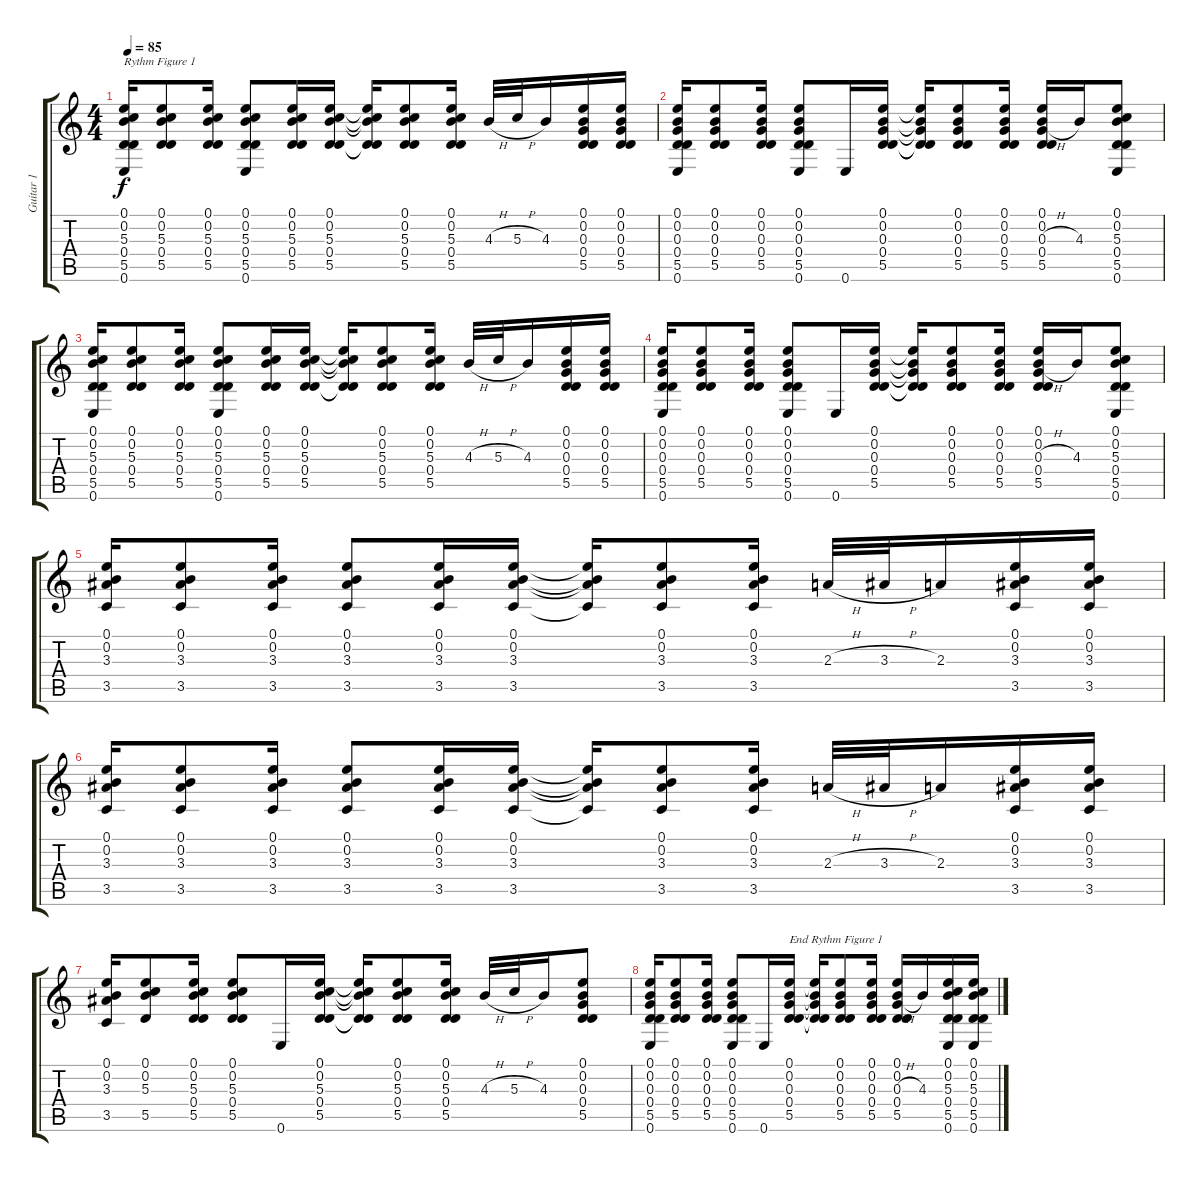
\track ("Guitar 1" "Guitar 1") {instrument electricguitarclean}
\staff {score tabs}
\tuning (E4 B3 G3 D3 A2 E2) {hide}
\ts (4 4)
\tempo 85
\clef g2
\ks c
(0.1 0.2 5.3 0.4 5.5 0.6).16{txt "Rythm Figure 1" dy f instrument electricguitarclean} (0.1 0.2 5.3 0.4 5.5).8 (0.1 0.2 5.3 0.4 5.5).16 (0.1 0.2 5.3 0.4 5.5 0.6).8 (0.1 0.2 5.3 0.4 5.5).16 (0.1 0.2 5.3 0.4 5.5).16 (0.1{t} 0.2{t} 5.3{t} 0.4{t} 5.5{t}).16 (0.1 0.2 5.3 0.4 5.5).8 (0.1 0.2 5.3 0.4 5.5).16 4.3{h}.32 5.3{h}.32 4.3.16 (0.1 0.2 0.3 0.4 5.5).16 (0.1 0.2 0.3 0.4 5.5).16 |
(0.1 0.2 0.3 0.4 5.5 0.6).16 (0.1 0.2 0.3 0.4 5.5).8 (0.1 0.2 0.3 0.4 5.5).16 (0.1 0.2 0.3 0.4 5.5 0.6).8 0.6.16 (0.1 0.2 0.3 0.4 5.5).16 (0.1{t} 0.2{t} 0.3{t} 0.4{t} 5.5{t}).16 (0.1 0.2 0.3 0.4 5.5).8 (0.1 0.2 0.3 0.4 5.5).16 (0.1 0.2 0.3{h} 0.4 5.5).16 4.3.16 (0.1 0.2 5.3 0.4 5.5 0.6).8 |
(0.1 0.2 5.3 0.4 5.5 0.6).16 (0.1 0.2 5.3 0.4 5.5).8 (0.1 0.2 5.3 0.4 5.5).16 (0.1 0.2 5.3 0.4 5.5 0.6).8 (0.1 0.2 5.3 0.4 5.5).16 (0.1 0.2 5.3 0.4 5.5).16 (0.1{t} 0.2{t} 5.3{t} 0.4{t} 5.5{t}).16 (0.1 0.2 5.3 0.4 5.5).8 (0.1 0.2 5.3 0.4 5.5).16 4.3{h}.32 5.3{h}.32 4.3.16 (0.1 0.2 0.3 0.4 5.5).16 (0.1 0.2 0.3 0.4 5.5).16 |
(0.1 0.2 0.3 0.4 5.5 0.6).16 (0.1 0.2 0.3 0.4 5.5).8 (0.1 0.2 0.3 0.4 5.5).16 (0.1 0.2 0.3 0.4 5.5 0.6).8 0.6.16 (0.1 0.2 0.3 0.4 5.5).16 (0.1{t} 0.2{t} 0.3{t} 0.4{t} 5.5{t}).16 (0.1 0.2 0.3 0.4 5.5).8 (0.1 0.2 0.3 0.4 5.5).16 (0.1 0.2 0.3{h} 0.4 5.5).16 4.3.16 (0.1 0.2 5.3 0.4 5.5 0.6).8 |
(0.1 0.2 3.3 3.5).16 (0.1 0.2 3.3 3.5).8 (0.1 0.2 3.3 3.5).16 (0.1 0.2 3.3 3.5).8 (0.1 0.2 3.3 3.5).16 (0.1 0.2 3.3 3.5).16 (0.1{t} 0.2{t} 3.3{t} 3.5{t}).16 (0.1 0.2 3.3 3.5).8 (0.1 0.2 3.3 3.5).16 2.3{h}.32 3.3{h}.32 2.3.16 (0.1 0.2 3.3 3.5).16 (0.1 0.2 3.3 3.5).16 |
(0.1 0.2 3.3 3.5).16 (0.1 0.2 3.3 3.5).8 (0.1 0.2 3.3 3.5).16 (0.1 0.2 3.3 3.5).8 (0.1 0.2 3.3 3.5).16 (0.1 0.2 3.3 3.5).16 (0.1{t} 0.2{t} 3.3{t} 3.5{t}).16 (0.1 0.2 3.3 3.5).8 (0.1 0.2 3.3 3.5).16 2.3{h}.32 3.3{h}.32 2.3.16 (0.1 0.2 3.3 3.5).16 (0.1 0.2 3.3 3.5).16 |
(0.1 0.2 3.3 3.5).16 (0.1 0.2 5.3 5.5).8 (0.1 0.2 5.3 0.4 5.5).16 (0.1 0.2 5.3 0.4 5.5).8 0.6.16 (0.1 0.2 5.3 0.4 5.5).16 (0.1{t} 0.2{t} 5.3{t} 0.4{t} 5.5{t}).16 (0.1 0.2 5.3 0.4 5.5).8 (0.1 0.2 5.3 0.4 5.5).16 4.3{h}.32 5.3{h}.32 4.3.16 (0.1 0.2 0.3 0.4 5.5).8 |
(0.1 0.2 0.3 0.4 5.5 0.6).16 (0.1 0.2 0.3 0.4 5.5).8 (0.1 0.2 0.3 0.4 5.5).16 (0.1 0.2 0.3 0.4 5.5 0.6).8 0.6.16 (0.1 0.2 0.3 0.4 5.5).16{txt "End Rythm Figure 1"} (0.1{t} 0.2{t} 0.3{t} 0.4{t} 5.5{t}).16 (0.1 0.2 0.3 0.4 5.5).8 (0.1 0.2 0.3 0.4 5.5).16 (0.1 0.2 0.3{h} 0.4 5.5).16 4.3.16 (0.1 0.2 5.3 0.4 5.5 0.6).16 (0.1 0.2 5.3 0.4 5.5 0.6).16
